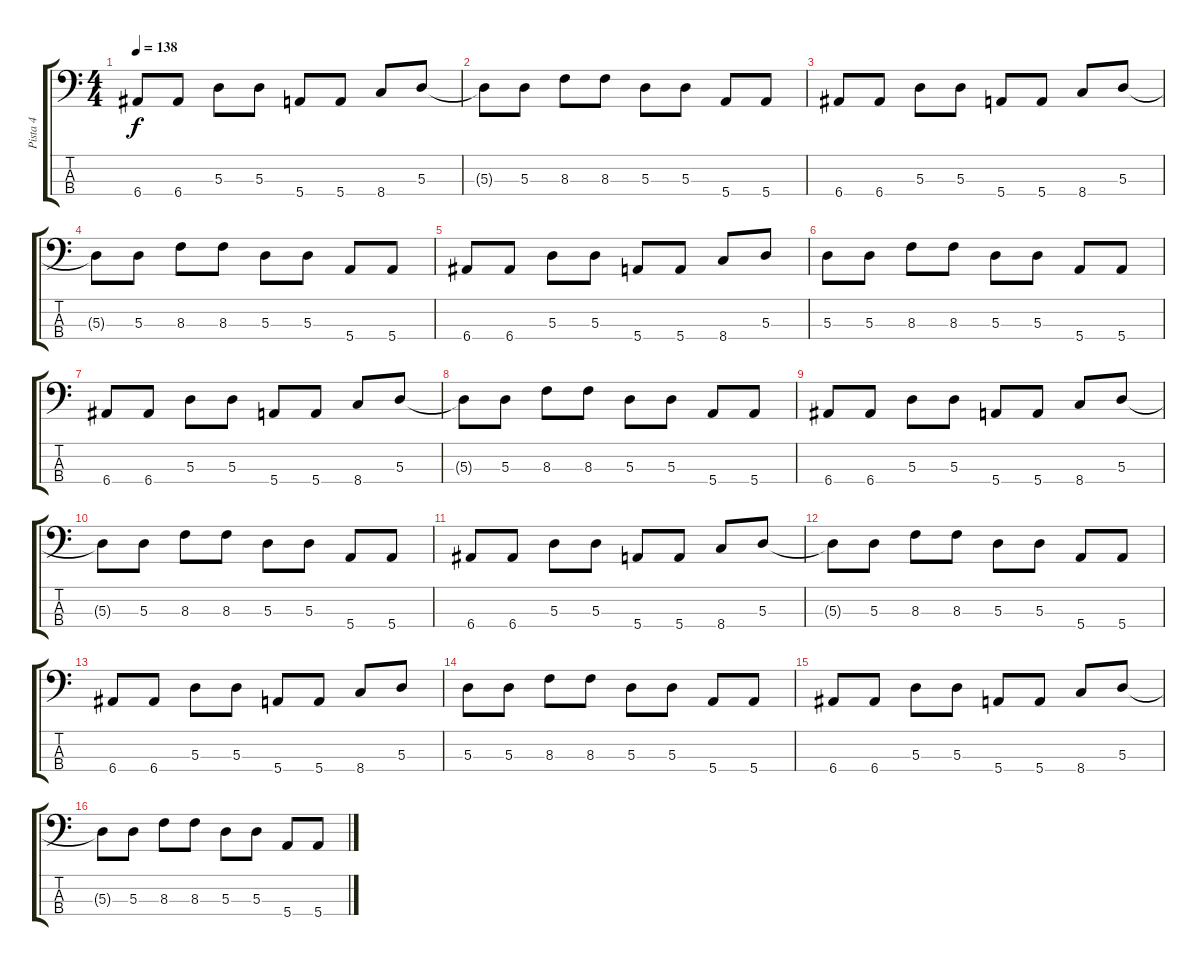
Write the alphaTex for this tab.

\track ("Pista 4" "Pista 4") {instrument electricbassfinger}
\staff {score tabs}
\tuning (G2 D2 A1 E1) {hide}
\ts (4 4)
\tempo 138
\clef f4
\ks c
6.4.8{dy f} 6.4.8 5.3.8 5.3.8 5.4.8 5.4.8 8.4.8 5.3.8 |
5.3{t}.8 5.3.8 8.3.8 8.3.8 5.3.8 5.3.8 5.4.8 5.4.8 |
6.4.8 6.4.8 5.3.8 5.3.8 5.4.8 5.4.8 8.4.8 5.3.8 |
5.3{t}.8 5.3.8 8.3.8 8.3.8 5.3.8 5.3.8 5.4.8 5.4.8 |
6.4.8 6.4.8 5.3.8 5.3.8 5.4.8 5.4.8 8.4.8 5.3.8 |
5.3.8 5.3.8 8.3.8 8.3.8 5.3.8 5.3.8 5.4.8 5.4.8 |
6.4.8 6.4.8 5.3.8 5.3.8 5.4.8 5.4.8 8.4.8 5.3.8 |
5.3{t}.8 5.3.8 8.3.8 8.3.8 5.3.8 5.3.8 5.4.8 5.4.8 |
6.4.8 6.4.8 5.3.8 5.3.8 5.4.8 5.4.8 8.4.8 5.3.8 |
5.3{t}.8 5.3.8 8.3.8 8.3.8 5.3.8 5.3.8 5.4.8 5.4.8 |
6.4.8 6.4.8 5.3.8 5.3.8 5.4.8 5.4.8 8.4.8 5.3.8 |
5.3{t}.8 5.3.8 8.3.8 8.3.8 5.3.8 5.3.8 5.4.8 5.4.8 |
6.4.8 6.4.8 5.3.8 5.3.8 5.4.8 5.4.8 8.4.8 5.3.8 |
5.3.8 5.3.8 8.3.8 8.3.8 5.3.8 5.3.8 5.4.8 5.4.8 |
6.4.8 6.4.8 5.3.8 5.3.8 5.4.8 5.4.8 8.4.8 5.3.8 |
5.3{t}.8 5.3.8 8.3.8 8.3.8 5.3.8 5.3.8 5.4.8 5.4.8
